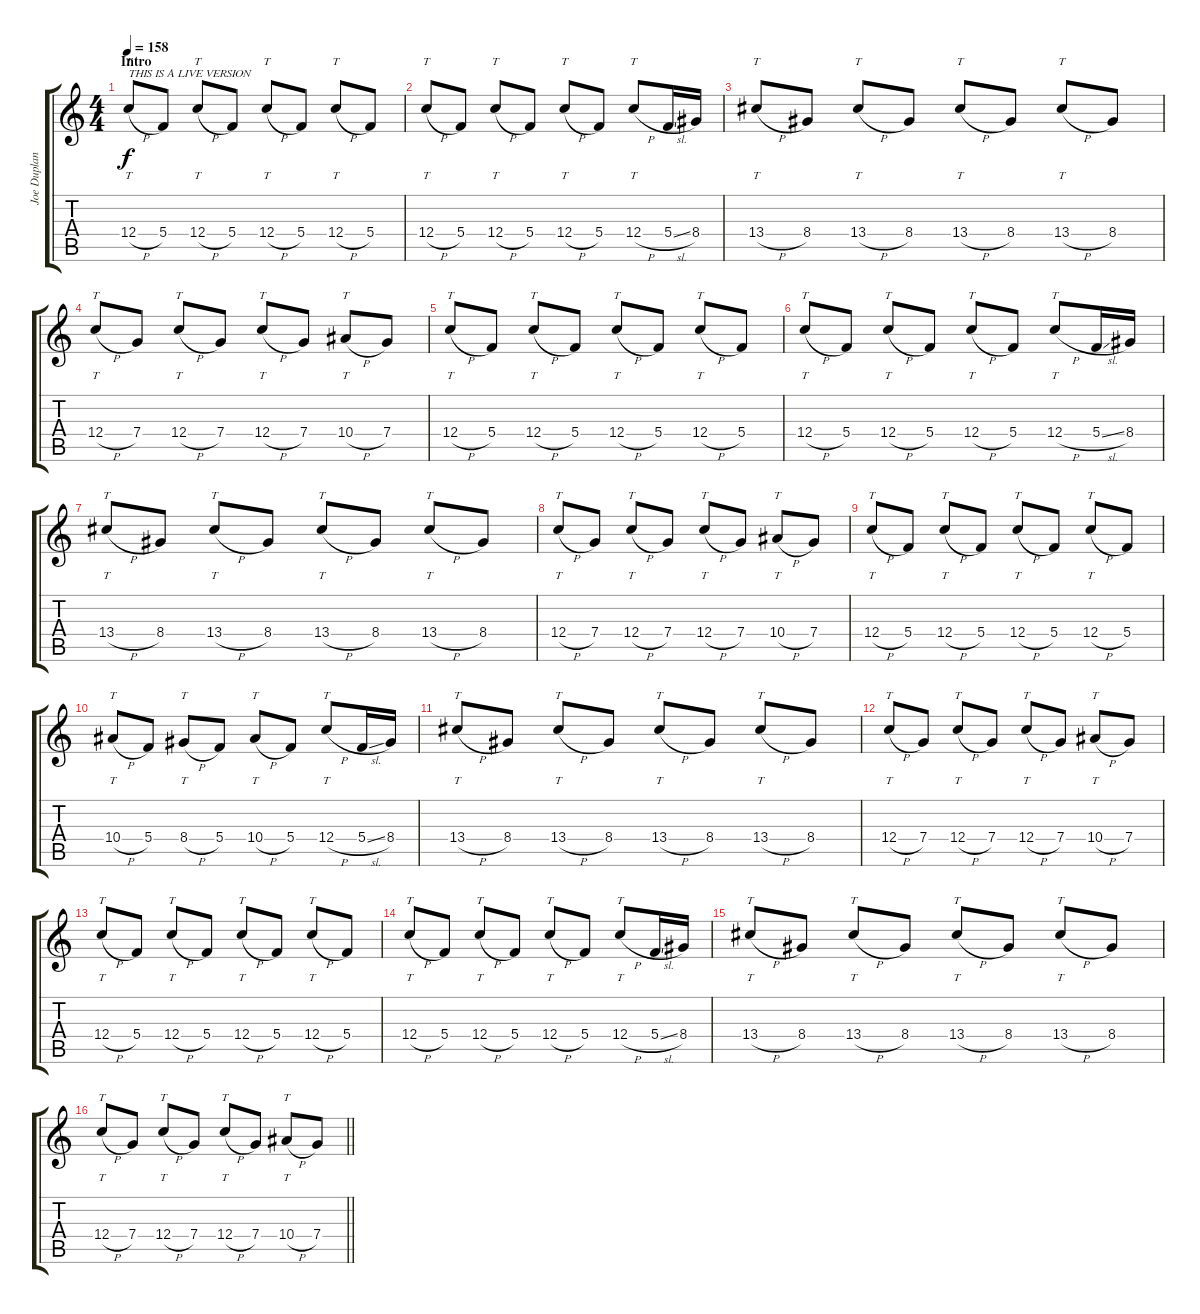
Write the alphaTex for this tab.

\track ("Joe Duplantier" "Joe Duplan") {instrument distortionguitar}
\staff {score tabs}
\tuning (D4 A3 F3 C3 G2 C2) {hide}
\ts (4 4)
\section ("" "Intro")
\tempo 158
\clef g2
\ks c
12.4{h}.8{tt txt "THIS IS A LIVE VERSION" dy f instrument distortionguitar} 5.4.8 12.4{h}.8{tt} 5.4.8 12.4{h}.8{tt} 5.4.8 12.4{h}.8{tt} 5.4.8 |
12.4{h}.8{tt} 5.4.8 12.4{h}.8{tt} 5.4.8 12.4{h}.8{tt} 5.4.8 12.4{h}.8{tt} 5.4{sl}.16 8.4.16 |
13.4{h}.8{tt} 8.4.8 13.4{h}.8{tt} 8.4.8 13.4{h}.8{tt} 8.4.8 13.4{h}.8{tt} 8.4.8 |
12.4{h}.8{tt} 7.4.8 12.4{h}.8{tt} 7.4.8 12.4{h}.8{tt} 7.4.8 10.4{h}.8{tt} 7.4.8 |
12.4{h}.8{tt} 5.4.8 12.4{h}.8{tt} 5.4.8 12.4{h}.8{tt} 5.4.8 12.4{h}.8{tt} 5.4.8 |
12.4{h}.8{tt} 5.4.8 12.4{h}.8{tt} 5.4.8 12.4{h}.8{tt} 5.4.8 12.4{h}.8{tt} 5.4{sl}.16 8.4.16 |
13.4{h}.8{tt} 8.4.8 13.4{h}.8{tt} 8.4.8 13.4{h}.8{tt} 8.4.8 13.4{h}.8{tt} 8.4.8 |
12.4{h}.8{tt} 7.4.8 12.4{h}.8{tt} 7.4.8 12.4{h}.8{tt} 7.4.8 10.4{h}.8{tt} 7.4.8 |
12.4{h}.8{tt} 5.4.8 12.4{h}.8{tt} 5.4.8 12.4{h}.8{tt} 5.4.8 12.4{h}.8{tt} 5.4.8 |
10.4{h}.8{tt} 5.4.8 8.4{h}.8{tt} 5.4.8 10.4{h}.8{tt} 5.4.8 12.4{h}.8{tt} 5.4{sl}.16 8.4.16 |
13.4{h}.8{tt} 8.4.8 13.4{h}.8{tt} 8.4.8 13.4{h}.8{tt} 8.4.8 13.4{h}.8{tt} 8.4.8 |
12.4{h}.8{tt} 7.4.8 12.4{h}.8{tt} 7.4.8 12.4{h}.8{tt} 7.4.8 10.4{h}.8{tt} 7.4.8 |
12.4{h}.8{tt} 5.4.8 12.4{h}.8{tt} 5.4.8 12.4{h}.8{tt} 5.4.8 12.4{h}.8{tt} 5.4.8 |
12.4{h}.8{tt} 5.4.8 12.4{h}.8{tt} 5.4.8 12.4{h}.8{tt} 5.4.8 12.4{h}.8{tt} 5.4{sl}.16 8.4.16 |
13.4{h}.8{tt} 8.4.8 13.4{h}.8{tt} 8.4.8 13.4{h}.8{tt} 8.4.8 13.4{h}.8{tt} 8.4.8 |
\barLineRight lightlight
12.4{h}.8{tt} 7.4.8 12.4{h}.8{tt} 7.4.8 12.4{h}.8{tt} 7.4.8 10.4{h}.8{tt} 7.4.8
